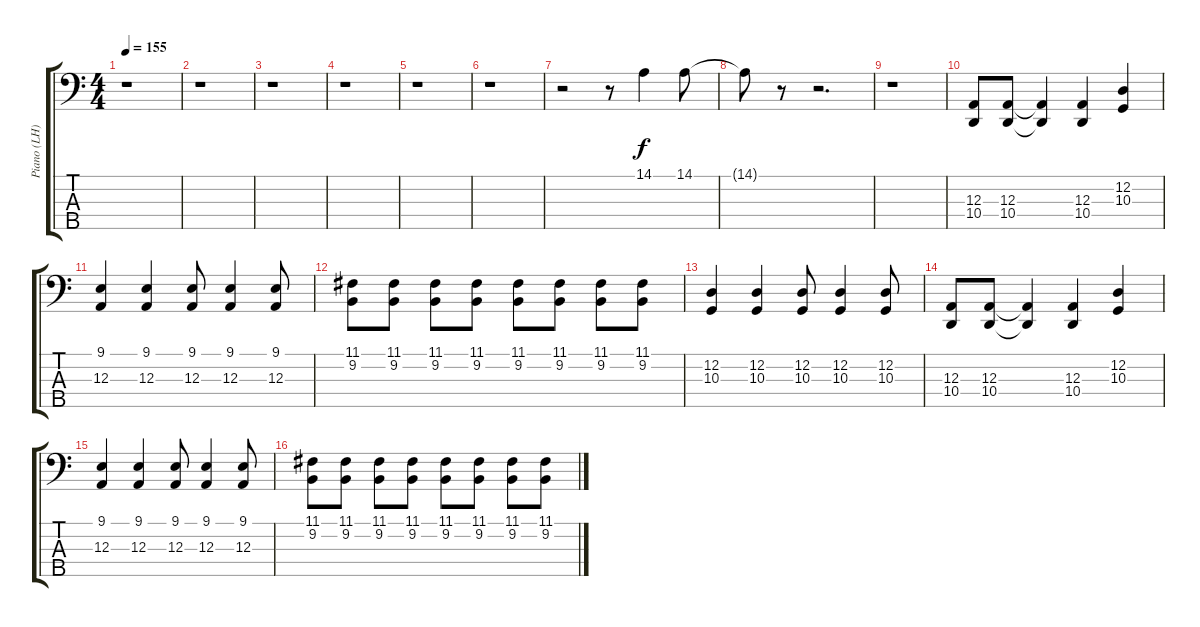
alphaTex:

\track ("Piano (LH)" "Piano (LH)") {instrument honkytonkpiano}
\staff {score tabs}
\tuning (G2 D2 A1 E1 B0) {hide}
\ts (4 4)
\tempo 155
\clef f4
\ks c
r.1{dy f instrument honkytonkpiano} |
r.1 |
r.1 |
r.1 |
r.1 |
r.1 |
r.2 r.8 14.1.4 14.1.8 |
14.1{t}.8 r.8 r.2{d} |
r.1 |
(12.3 10.4).8 (12.3 10.4).8 (12.3{t} 10.4{t}).4 (12.3 10.4).4 (12.2 10.3).4 |
(9.1 12.3).4 (9.1 12.3).4 (9.1 12.3).8 (9.1 12.3).4 (9.1 12.3).8 |
(11.1 9.2).8 (11.1 9.2).8 (11.1 9.2).8 (11.1 9.2).8 (11.1 9.2).8 (11.1 9.2).8 (11.1 9.2).8 (11.1 9.2).8 |
(12.2 10.3).4 (12.2 10.3).4 (12.2 10.3).8 (12.2 10.3).4 (12.2 10.3).8 |
(12.3 10.4).8 (12.3 10.4).8 (12.3{t} 10.4{t}).4 (12.3 10.4).4 (12.2 10.3).4 |
(9.1 12.3).4 (9.1 12.3).4 (9.1 12.3).8 (9.1 12.3).4 (9.1 12.3).8 |
(11.1 9.2).8 (11.1 9.2).8 (11.1 9.2).8 (11.1 9.2).8 (11.1 9.2).8 (11.1 9.2).8 (11.1 9.2).8 (11.1 9.2).8
